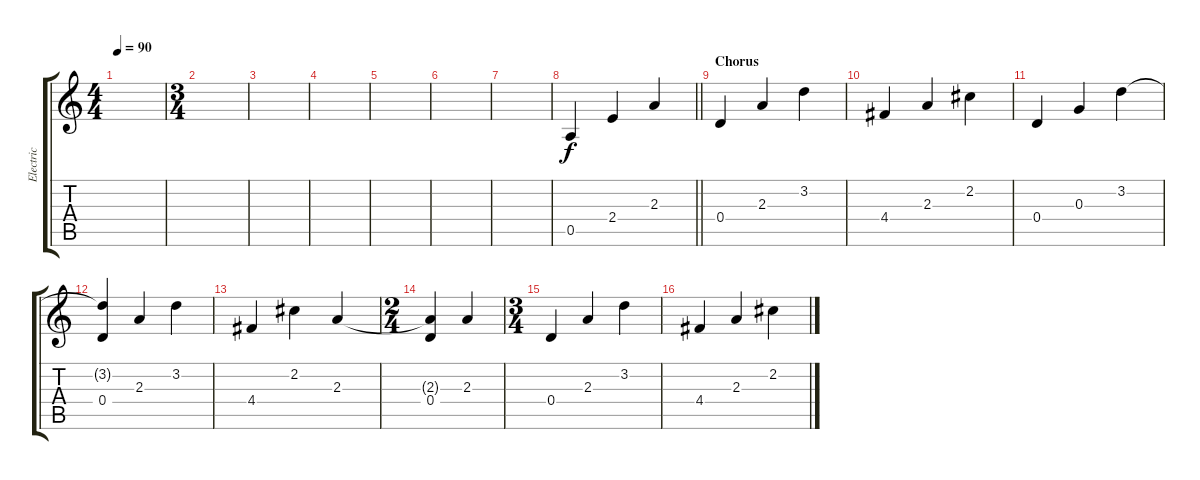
\track ("Electric" "Electric") {instrument overdrivenguitar}
\staff {score tabs}
\tuning (E4 B3 G3 D3 A2 E2) {hide}
\ts (4 4)
\tempo 90
\clef g2
\ks c
|
\ts (3 4)
|
|
|
|
|
|
\barLineRight lightlight
0.5.4 2.4.4 2.3.4 |
\section ("" "Chorus")
0.4.4 2.3.4 3.2.4 |
4.4.4 2.3.4 2.2.4 |
0.4.4 0.3.4 3.2.4 |
(3.2{t} 0.4).4 2.3.4 3.2.4 |
4.4.4 2.2.4 2.3.4 |
\ts (2 4)
(2.3{t} 0.4).4 2.3.4 |
\ts (3 4)
0.4.4 2.3.4 3.2.4 |
4.4.4 2.3.4 2.2.4
